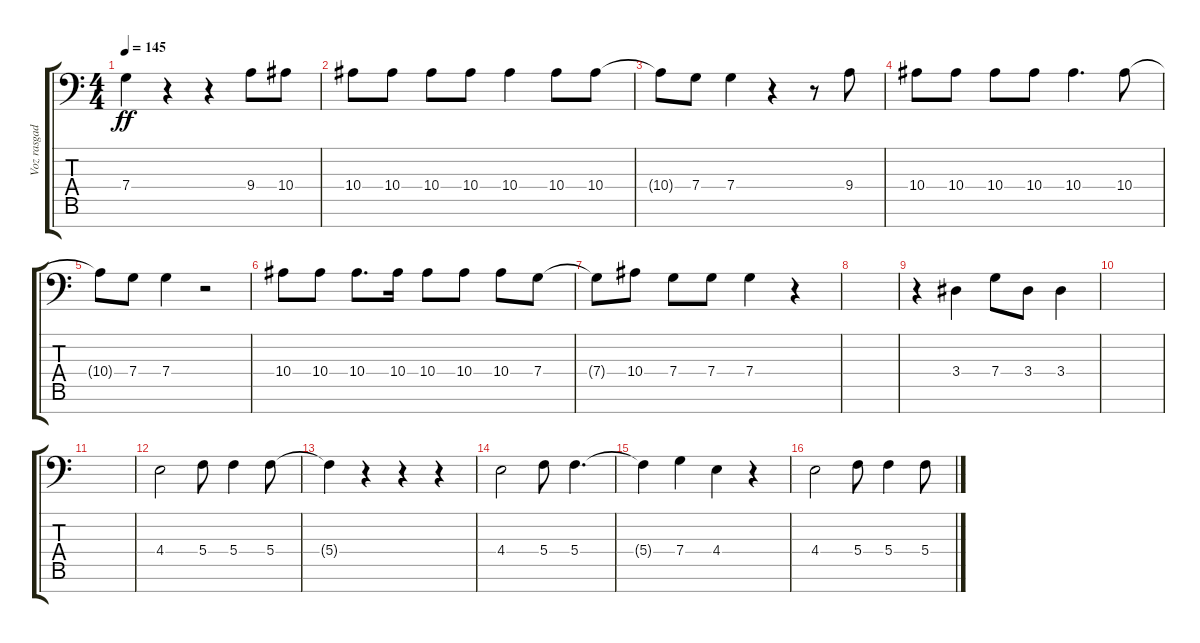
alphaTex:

\track ("Voz rasgada y lírica del man" "Voz rasgad") {instrument timpani}
\staff {score tabs}
\tuning (C6 C5 C4 C3 C2 C1 C0) {hide}
\ts (4 4)
\tempo 145
\clef f4
\ks c
7.4{t}.4{dy ff} r.4 r.4 9.4.8 10.4.8 |
10.4.8 10.4.8 10.4.8 10.4.8 10.4.4 10.4.8 10.4.8 |
10.4{t}.8 7.4.8 7.4.4 r.4 r.8 9.4.8 |
10.4.8 10.4.8 10.4.8 10.4.8 10.4.4{d} 10.4.8 |
10.4{t}.8 7.4.8 7.4.4 r.2 |
10.4.8 10.4.8 10.4.8{d} 10.4.16 10.4.8 10.4.8 10.4.8 7.4.8 |
7.4{t}.8 10.4.8 7.4.8 7.4.8 7.4.4 r.4 |
|
r.4 3.4.4 7.4.8 3.4.8 3.4.4 |
|
|
4.4.2{instrument timpani} 5.4.8 5.4.4 5.4.8 |
5.4{t}.4 r.4 r.4 r.4 |
4.4.2 5.4.8 5.4.4{d} |
5.4{t}.4 7.4.4 4.4.4 r.4 |
4.4.2 5.4.8 5.4.4 5.4.8
